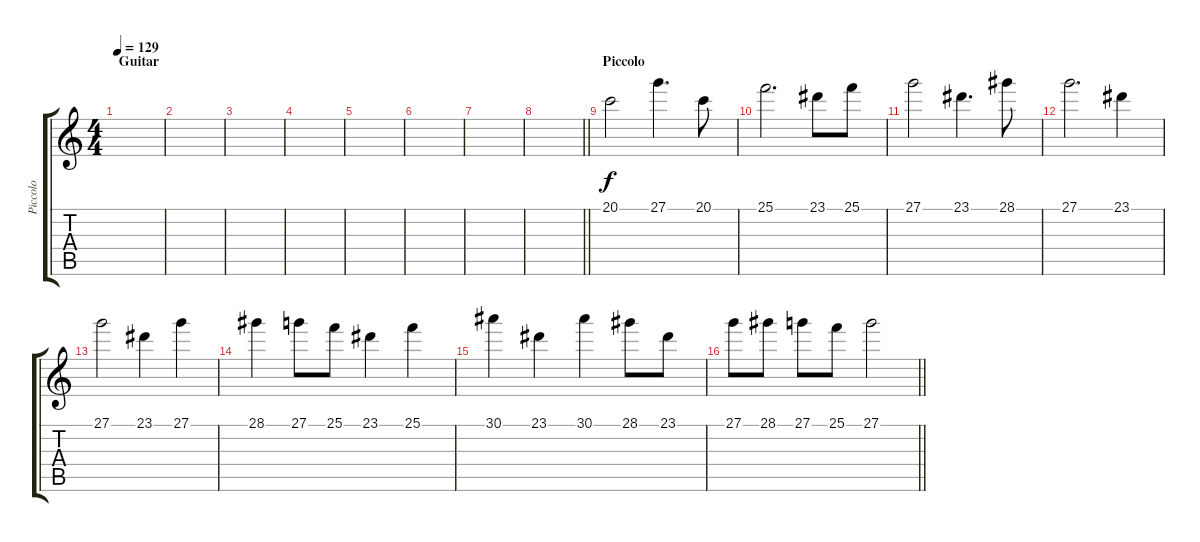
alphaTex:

\track ("Piccolo" "Piccolo") {instrument piccolo}
\staff {score tabs}
\tuning (E4 B3 G3 D3 A2 E2) {hide}
\ts (4 4)
\section ("" "Guitar")
\tempo 129
\clef g2
\ks c
|
|
|
|
|
|
|
\barLineRight lightlight
|
\section ("" "Piccolo")
20.1.2 27.1.4{d} 20.1.8 |
25.1.2{d} 23.1.8 25.1.8 |
27.1.2 23.1.4{d} 28.1.8 |
27.1.2{d} 23.1.4 |
27.1.2 23.1.4 27.1.4 |
28.1.4 27.1.8 25.1.8 23.1.4 25.1.4 |
30.1.4 23.1.4 30.1.4 28.1.8 23.1.8 |
\barLineRight lightlight
27.1.8 28.1.8 27.1.8 25.1.8 27.1.2
